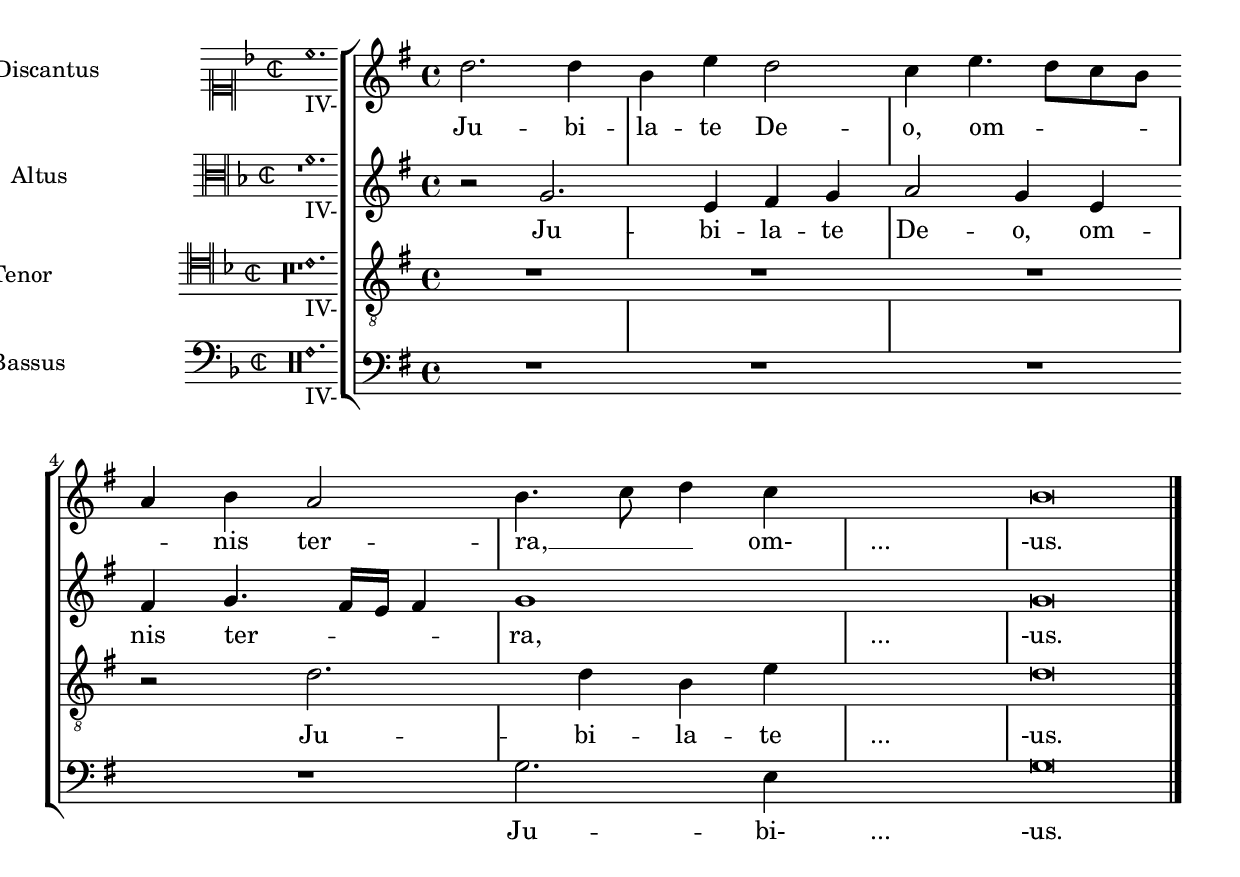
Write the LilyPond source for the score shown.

%% Do not edit this file; it is automatically
%% generated from LSR http://lsr.dsi.unimi.it
%% This file is in the public domain.
\version "2.13.10"

\header {
  lsrtags = "ancient-notation, tweaks-and-overrides"

%% Translation of GIT committish: 45fc8488655f9ea122d1ec6e3328892618bd6971
  texidoces = "
A modo de alternativa para obtener auténticos «incipit»
independientes de la partitura principal, se incluyen como
elemento de marcado en el campo que se usa normalmente para el
nombre del instrumento. Por el momento, la letra sólo se puede
añadir como marcado directo. Por desgracia, su espaciado no es
análogo al de la letra principal.

"
  doctitlees = "Transcripción de música antigua con incipit"

  texidoc = "
As a workaround to get real incipits which are independent from the
main score these are included as a markup into the field normally used
for the instrument name. As for now lyrics can only be added as a
direct markup. It doesn't unfortunately conform with the spacing of the
main lyrics.

"
  doctitle = "Transcription of Ancient music with incipit"
} % begin verbatim

global = {
  \set Score.skipBars = ##t
  \key g \major
  \time 4/4
  %make the staff lines invisible on staves
  \override Staff.BarLine #'transparent = ##t
  \skip 1*8 % the actual music
  % let finis bar go through all staves
  \override Staff.BarLine #'transparent = ##f
  % finis bar
  \bar "|."
}

discantusNotes = {
  \transpose c' c'' {
    \clef treble
    d'2. d'4 |
    b e' d'2 |
    c'4 e'4.( d'8 c' b |
    a4) b a2 |
    b4.( c'8 d'4) c'4 |
    \once \override NoteHead #'transparent = ##t c'1 |
    b\breve |
  }
}

discantusLyrics = \lyricmode {
  Ju -- bi -- |
  la -- te De -- |
  o, om --
  nis ter -- |
  ra, __ om- |
  "..." |
  -us. |
}

altusNotes = {
  \transpose c' c'' {
    \clef treble
    r2 g2. e4 fis g | % two bars
    a2 g4 e |
    fis g4.( fis16 e fis4) |
    g1 |
    \once \override NoteHead #'transparent = ##t g1 |
    g\breve |
  }
}

altusLyrics = \lyricmode {
  Ju -- bi -- la -- te | % two bars
  De -- o, om -- |
  nis ter -- ra, |
  "..." |
  -us. |
}

tenorNotes = {
  \transpose c' c' {
    \clef "treble_8"
    R1 |
    R1 |
    R1 |
    r2 d'2. d'4 b e' | % two bars
    \once \override NoteHead #'transparent = ##t e'1 |
    d'\breve |
  }
}

tenorLyrics = \lyricmode {
  Ju -- bi -- la -- te | % two bars
  "..." |
  -us.
}

bassusNotes = {
  \transpose c' c' {
    \clef bass
    R1 |
    R1 |
    R1 |
    R1 |
    g2. e4 |
    \once \override NoteHead #'transparent = ##t e1 |
    g\breve |
  }
}

bassusLyrics = \lyricmode {
  Ju -- bi- |
  "..." |
  -us.
}

incipitDiscantus = \markup {
  \score {
    {
      \set Staff.instrumentName = #"Discantus "
      \override NoteHead #'style = #'neomensural
      \override Rest #'style = #'neomensural
      \override Staff.TimeSignature #'style = #'neomensural
      \cadenzaOn
      \clef "neomensural-c1"
      \key f \major
      \time 2/2
      c''1._"IV-" s2  %two bars
      \skip 1*8 % eight bars
    }
    \layout {
      \context {
        \Voice
        \remove "Ligature_bracket_engraver"
        \consists "Mensural_ligature_engraver"
      }
      line-width = 4.5\cm
    }
  }
}

incipitAltus = \markup {
  \score {
    {
      \set Staff.instrumentName = #"Altus "
      \override NoteHead #'style = #'neomensural
      \override Rest #'style = #'neomensural
      \override Staff.TimeSignature #'style = #'neomensural
      \cadenzaOn
      \clef "neomensural-c3"
      \key f \major
      \time 2/2
      r1        % one bar
      f'1._"IV-" s2   % two bars
      \skip 1*7 % seven bars
    }
    \layout {
      \context {
        \Voice
        \remove "Ligature_bracket_engraver"
        \consists "Mensural_ligature_engraver"
      }
      line-width = 4.5\cm
    }
  }
}

incipitTenor = \markup {
  \score {
    {
      \set Staff.instrumentName = #"Tenor  "
      \override NoteHead #'style = #'neomensural
      \override Rest #'style = #'neomensural
      \override Staff.TimeSignature #'style = #'neomensural
      \cadenzaOn
      \clef "neomensural-c4"
      \key f \major
      \time 2/2
      r\longa   % four bars
      r\breve   % two bars
      r1        % one bar
      c'1._"IV-" s2   % two bars
      \skip 1   % one bar
    }
    \layout {
      \context {
        \Voice
        \remove "Ligature_bracket_engraver"
        \consists "Mensural_ligature_engraver"
      }
      line-width = 4.5\cm
    }
  }
}

incipitBassus = \markup {
  \score {
    {
      \set Staff.instrumentName = #"Bassus  "
      \override NoteHead #'style = #'neomensural
      \override Rest #'style = #'neomensural
      \override Staff.TimeSignature #'style = #'neomensural
      \cadenzaOn
      \clef "bass"
      \key f \major
      \time 2/2
      % incipit
      r\maxima  % eight bars
      f1._"IV-" s2    % two bars
    }
    \layout {
      \context {
        \Voice
        \remove "Ligature_bracket_engraver"
        \consists "Mensural_ligature_engraver"
      }
      line-width = 4.5\cm
    }
  }
}

%StaffGroup is used instead of ChoirStaff to get bar lines between systems
\score {
  <<
    \new StaffGroup = choirStaff <<
      \new Voice = "discantusNotes" <<
        \global
        \set Staff.instrumentName = \incipitDiscantus
        \discantusNotes
      >>
      \new Lyrics = "discantusLyrics" \lyricsto discantusNotes { \discantusLyrics }

      \new Voice = "altusNotes" <<
        \global
        \set Staff.instrumentName = \incipitAltus
        \altusNotes
      >>
      \new Lyrics = "altusLyrics" \lyricsto altusNotes { \altusLyrics }

      \new Voice = "tenorNotes" <<
        \global
        \set Staff.instrumentName = \incipitTenor
        \tenorNotes
      >>
      \new Lyrics = "tenorLyrics" \lyricsto tenorNotes { \tenorLyrics }

      \new Voice = "bassusNotes" <<
        \global
        \set Staff.instrumentName = \incipitBassus
        \bassusNotes
      >>
    >>
    \new Lyrics = "bassusLyrics" \lyricsto bassusNotes { \bassusLyrics }
    %Keep the bass lyrics outside of the staff group to avoid bar lines
    %between the lyrics.
  >>

  \layout {
    \context {
      \Score
      % no bars in staves
      \override BarLine #'transparent = ##t
    }
    % the next three instructions keep the lyrics between the bar lines
    \context {
      \Lyrics
      \consists "Bar_engraver"
      \override BarLine #'transparent = ##t
    }
    \context {
      \StaffGroup
      \consists "Separating_line_group_engraver"
    }
    \context {
      \Voice
      % no slurs
      \override Slur #'transparent = ##t
      % Comment in the below "\remove" command to allow line
      % breaking also at those barlines where a note overlaps
      % into the next bar.  The command is commented out in this
      % short example score, but especially for large scores, you
      % will typically yield better line breaking and thus improve
      % overall spacing if you comment in the following command.
      %\remove "Forbid_line_break_engraver"
    }
    indent = 5\cm
  }
}

